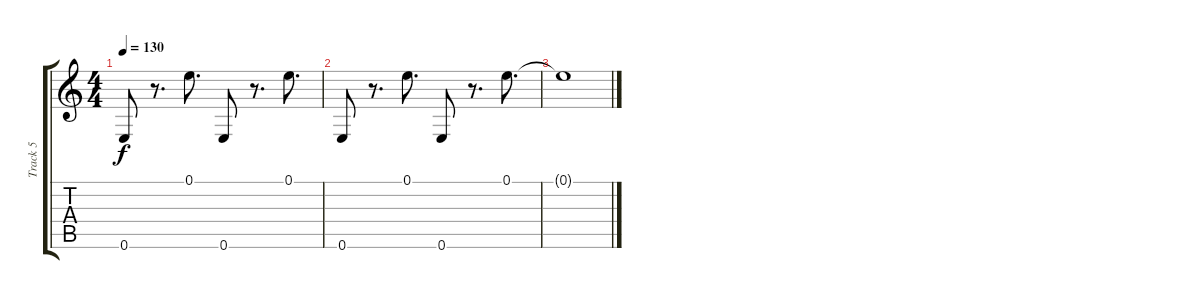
\track ("Track 5" "Track 5") {instrument electricguitarjazz}
\staff {score tabs}
\tuning (E4 B3 G3 D3 A2 E2) {hide}
\ts (4 4)
\tempo 130
\clef g2
\ks c
0.6.8{dy f} r.8{d} 0.1.8{d} 0.6.8 r.8{d} 0.1.8{d} |
0.6.8 r.8{d} 0.1.8{d} 0.6.8 r.8{d} 0.1.8{d} |
0.1{t}.1
